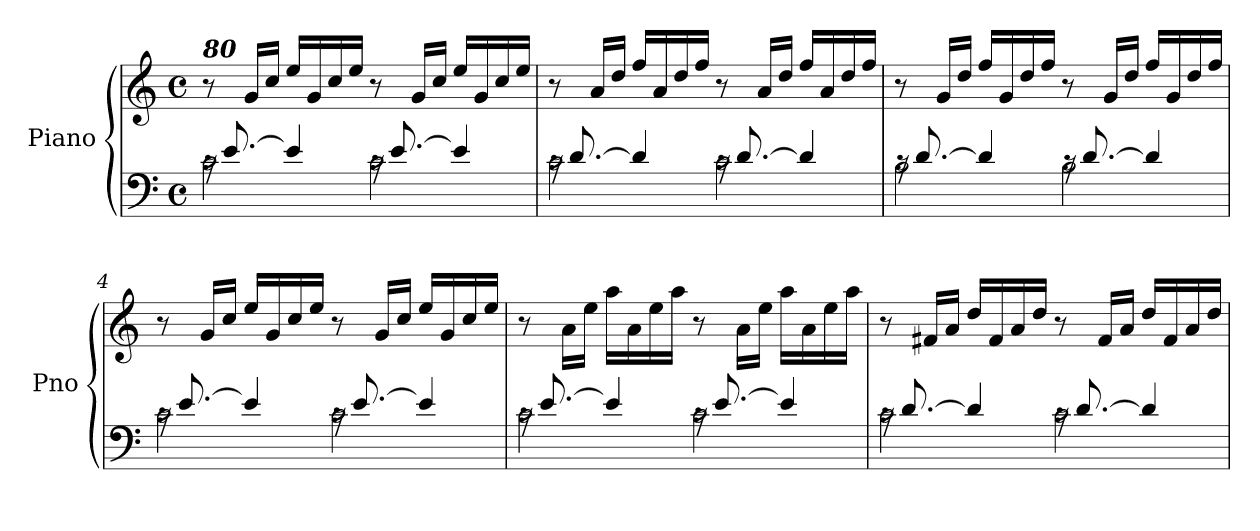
**kern	**kern
*part1	*part1
*staff2	*staff1
*I"Piano	*
*I'Pno	*
*clefF4	*clefG2
*k[]	*k[]
*M4/4	*M4/4
*met(c)	*met(c)
=1	=1
*^	*
!	!	!LO:TX:a:Bi:t=80
16rc	2c\	8r
[8.e/	.	.
.	.	16g/LL
.	.	16cc/JJ
4e/]	.	16ee/LL
.	.	16g/
.	.	16cc/
.	.	16ee/JJ
16rc	2c\	8r
[8.e/	.	.
.	.	16g/LL
.	.	16cc/JJ
4e/]	.	16ee/LL
.	.	16g/
.	.	16cc/
.	.	16ee/JJ
=2	=2	=2
16rc	2c\	8r
[8.d/	.	.
.	.	16a/LL
.	.	16dd/JJ
4d/]	.	16ff/LL
.	.	16a/
.	.	16dd/
.	.	16ff/JJ
16rc	2c\	8r
[8.d/	.	.
.	.	16a/LL
.	.	16dd/JJ
4d/]	.	16ff/LL
.	.	16a/
.	.	16dd/
.	.	16ff/JJ
=3	=3	=3
16rc	2B\	8r
[8.d/	.	.
.	.	16g/LL
.	.	16dd/JJ
4d/]	.	16ff/LL
.	.	16g/
.	.	16dd/
.	.	16ff/JJ
16rc	2B\	8r
[8.d/	.	.
.	.	16g/LL
.	.	16dd/JJ
4d/]	.	16ff/LL
.	.	16g/
.	.	16dd/
.	.	16ff/JJ
!!LO:LB:g=z
=4	=4	=4
16rc	2c\	8r
[8.e/	.	.
.	.	16g/LL
.	.	16cc/JJ
4e/]	.	16ee/LL
.	.	16g/
.	.	16cc/
.	.	16ee/JJ
16rc	2c\	8r
[8.e/	.	.
.	.	16g/LL
.	.	16cc/JJ
4e/]	.	16ee/LL
.	.	16g/
.	.	16cc/
.	.	16ee/JJ
=5	=5	=5
16rc	2c\	8r
[8.e/	.	.
.	.	16a\LL
.	.	16ee\JJ
4e/]	.	16aa\LL
.	.	16a\
.	.	16ee\
.	.	16aa\JJ
16rc	2c\	8r
[8.e/	.	.
.	.	16a\LL
.	.	16ee\JJ
4e/]	.	16aa\LL
.	.	16a\
.	.	16ee\
.	.	16aa\JJ
=6	=6	=6
16rc	2c\	8r
[8.d/	.	.
.	.	16f#X/LL
.	.	16a/JJ
4d/]	.	16dd/LL
.	.	16f#/
.	.	16a/
.	.	16dd/JJ
16rc	2c\	8r
[8.d/	.	.
.	.	16f#/LL
.	.	16a/JJ
4d/]	.	16dd/LL
.	.	16f#/
.	.	16a/
.	.	16dd/JJ
*v	*v	*
=	=
*-	*-
